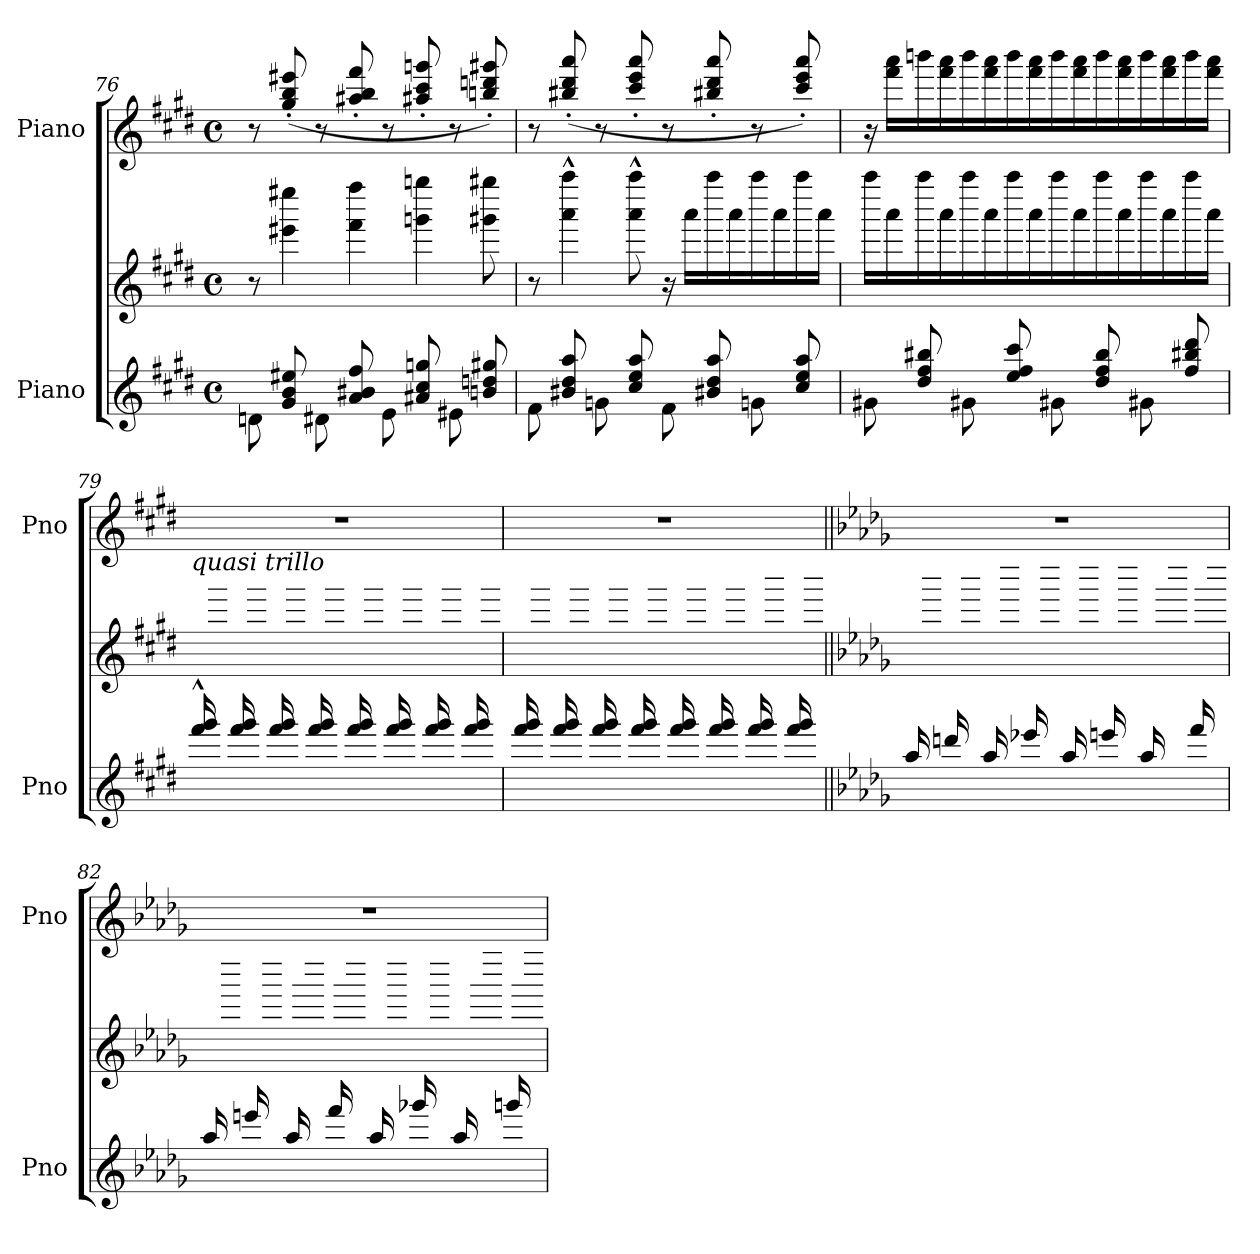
**kern	**kern	**kern
*part2	*part2	*part1
*staff3	*staff2	*staff1
*I"Piano	*	*I"Piano
*I'Pno	*	*I'Pno
*clefG2	*clefG2	*clefG2
*k[f#c#g#d#]	*k[f#c#g#d#]	*k[f#c#g#d#]
*M4/4	*M4/4	*M4/4
*met(c)	*met(c)	*met(c)
=76	=76	=76
8dn\	8r	8r
8g#/ 8b/ 8ee#X/	4eee#X\ 4eeee#X\	(>8gg#/' 8bb/' 8eee#X/'
8d#X\	.	8r
8a/ 8b#X/ 8ff#/	4fff#\ 4ffff#\	8aa#X/' 8bb/' 8fff#/'
8e\	.	8r
8a#X/ 8cc#/ 8ggn/	4gggn\ 4ggggn\	8aa#X/' 8ccc#/' 8gggn/'
8e#X\	.	8r
8bn/ 8ddn/ 8gg#X/	8ggg#X\ 8gggg#X\	8bbn/' 8dddn/' 8ggg#X/')
=77	=77	=77
8f#\	8r	8r
8b#X/ 8dd#/ 8aa/	4aaa\^^ 4aaaa\^^	(>8bb#X/' 8ddd#/' 8aaa/'
8gn\	.	8r
8cc#/ 8ee/ 8aa/	8aaa\^^ 8aaaa\^^	8ccc#/' 8eee/' 8aaa/'
8f#\	16r	8r
.	16aaa\LL	.
8b#X/ 8dd#/ 8aa/	16aaaa\	8bb#X/' 8ddd#/' 8aaa/'
.	16aaa\	.
8gn\	16aaaa\	8r
.	16aaa\	.
8cc#/ 8ee/ 8aa/	16aaaa\	8ccc#/' 8eee/' 8aaa/')
.	16aaa\JJ	.
=78	=78	=78
8g#X\	16aaaa\LL	16r
.	16aaa\	16fff#\ 16aaa\LL
8dd#/ 8ff#/ 8bb#X/	16aaaa\	16bbbn\
.	16aaa\	16fff#\ 16aaa\
8g#X\	16aaaa\	16bbb\
.	16aaa\	16fff#\ 16aaa\
8ee/ 8ff#/ 8ccc#/	16aaaa\	16bbb\
.	16aaa\	16fff#\ 16aaa\
8g#X\	16aaaa\	16bbb\
.	16aaa\	16fff#\ 16aaa\
8dd#/ 8ff#/ 8bb#/	16aaaa\	16bbb\
.	16aaa\	16fff#\ 16aaa\
8g#X\	16aaaa\	16bbb\
.	16aaa\	16fff#\ 16aaa\
8ff#/ 8bb#X/ 8ddd#/	16aaaa\	16bbb\
.	16aaa\JJ	16fff#\ 16aaa\JJ
!!LO:LB:g=z
=79	=79	=79
*^	*	*
!	!	!LO:TX:a:i:t=quasi trillo	!
16fff#/^^ 16ggg#/^^LL	1ryy	16ryy	1r
16ryy	.	16bb#X\ 16ddd#\ 16aaa\	.
16fff#/ 16ggg#/	.	16ryy	.
16ryy	.	16bb#\ 16ddd#\ 16aaa\	.
16fff#/ 16ggg#/	.	16ryy	.
16ryy	.	16bb#\ 16ddd#\ 16aaa\	.
16fff#/ 16ggg#/	.	16ryy	.
16ryy	.	16bb#\ 16ddd#\ 16aaa\	.
16fff#/ 16ggg#/	.	16ryy	.
16ryy	.	16bb#\ 16ddd#\ 16aaa\	.
16fff#/ 16ggg#/	.	16ryy	.
16ryy	.	16bb#\ 16ddd#\ 16aaa\	.
16fff#/ 16ggg#/	.	16ryy	.
16ryy	.	16bb#\ 16ddd#\ 16aaa\	.
16fff#/ 16ggg#/	.	16ryy	.
16ryy	.	16bb#\ 16ddd#\ 16aaa\JJ	.
=80	=80	=80	=80
16fff#/ 16ggg#/LL	1ryy	16ryy	1r
16ryy	.	16bb#X\ 16ddd#\ 16aaa\	.
16fff#/ 16ggg#/	.	16ryy	.
16ryy	.	16bb#\ 16ddd#\ 16aaa\JJ	.
16fff#/ 16ggg#/LL	.	16ryy	.
16ryy	.	16bb#\ 16ddd#\ 16aaa\	.
16fff#/ 16ggg#/	.	16ryy	.
16ryy	.	16bb#\ 16ddd#\ 16aaa\JJ	.
16fff#/ 16ggg#/LL	.	16ryy	.
16ryy	.	16bb#X\ 16ddd#\ 16aaa#X\	.
16fff#/ 16ggg#/	.	16ryy	.
16ryy	.	16bb#\ 16ddd#\ 16aaa#\JJ	.
16fff#/ 16ggg#/LL	.	16ryy	.
16ryy	.	16bb#X\ 16ddd#\ 16bbbn\	.
16fff#/ 16ggg#/	.	16ryy	.
16ryy	.	16bb#\ 16ddd#\ 16bbb\JJ	.
=81||	=81||	=81||	=81||
*k[b-e-a-d-g-]	*	*k[b-e-a-d-g-]	*k[b-e-a-d-g-]
16aa-/LL	1ryy	16ryy	1r
16ryy	.	16eee-\ 16ggg-\ 16cccc\	.
16dddn/	.	16ryy	.
16ryy	.	16eee-\ 16ggg-\ 16cccc\JJ	.
16aa-/LL	.	16ryy	.
16ryy	.	16eeen\ 16gggn\ 16dddd-\	.
16eee-X/	.	16ryy	.
16ryy	.	16eee-\ 16ggg\ 16dddd-\JJ	.
16aa-/LL	.	16ryy	.
16ryy	.	16fff\ 16aaa-\ 16ddddn\	.
16eeen/	.	16ryy	.
16ryy	.	16fff\ 16aaa-\ 16dddd\JJ	.
16aa-/LL	.	16ryy	.
16ryy	.	16ggg-X\ 16aaan\ 16eeee-\	.
16fff/	.	16ryy	.
16ryy	.	16ggg-\ 16aaa\ 16eeee-\JJ	.
!!LO:LB:g=z
=82	=82	=82	=82
16aa-/LL	1ryy	16ryy	1r
16ryy	.	16fff\ 16aaa-X\ 16ddddn\	.
16eeen/	.	16ryy	.
16ryy	.	16fff\ 16aaa-\ 16dddd\JJ	.
16aa-/LL	.	16ryy	.
16ryy	.	16ggg-\ 16aaan\ 16eeee-\	.
16fff/	.	16ryy	.
16ryy	.	16ggg-\ 16aaa\ 16eeee-\JJ	.
16aa-/LL	.	16ryy	.
16ryy	.	16gggn\ 16bbb-\ 16eeeen\	.
16ggg-X/	.	16ryy	.
16ryy	.	16gggn\ 16bbb-\ 16eeee\JJ	.
16aa-/LL	.	16ryy	.
16ryy	.	16aaa-X\ 16bbbn\ 16ffff\	.
16gggn/	.	16ryy	.
16ryy	.	16aaa-\ 16bbb\ 16ffff\JJ	.
*v	*v	*	*
=	=	=
*-	*-	*-
